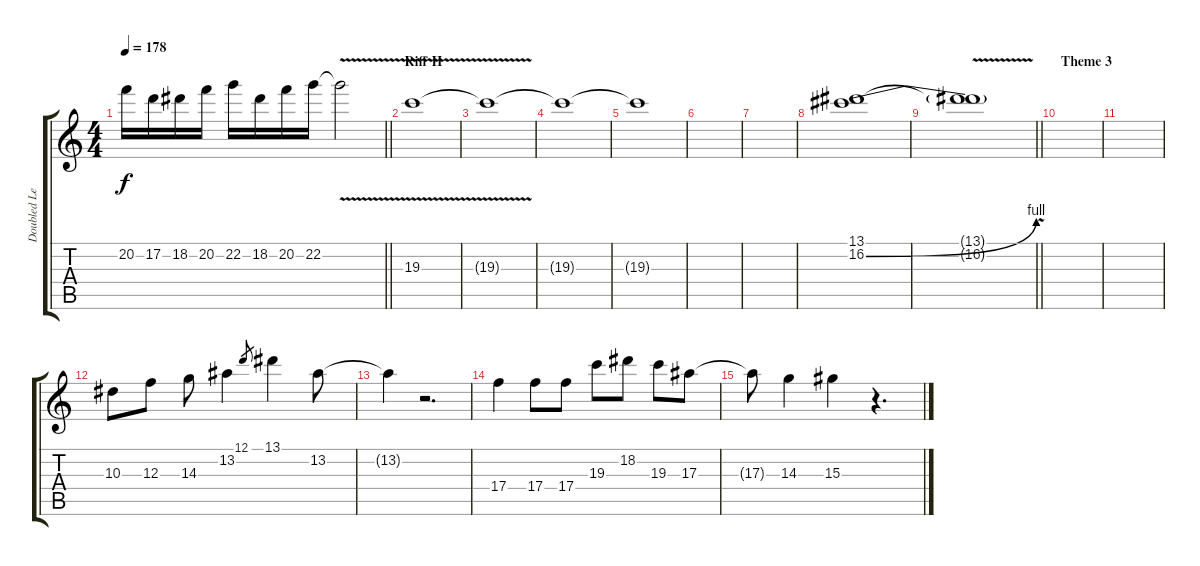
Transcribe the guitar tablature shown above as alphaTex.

\track ("Doubled Lead" "Doubled Le") {instrument overdrivenguitar}
\staff {score tabs}
\tuning (D4 A3 F3 C3 G2 D2) {hide}
\ts (4 4)
\tempo 178
\clef g2
\barLineRight lightlight
\ks c
20.2.16{dy f} 17.2.16 18.2.16 20.2.16 22.2.16 18.2.16 20.2.16 22.2.16 22.2{v t}.2 |
\section ("" "Riff II")
19.3{v}.1 |
19.3{t}.1 |
19.3{t}.1 |
19.3{t}.1 |
|
|
(13.1 16.2{be (bend 0 0 60 4)}).1 |
\barLineRight lightlight
(13.1{t} 16.2{v t}).1 |
\section ("" "Theme 3")
|
|
10.3.8 12.3.8 14.3.8 13.2.4 12.1.8{gr} 13.1.4 13.2.8 |
13.2{t}.4 r.2{d} |
17.4.4 17.4.8 17.4.8 19.3.8 18.2.8 19.3.8 17.3.8 |
17.3{t}.8 14.3.4 15.3.4 r.4{d}
